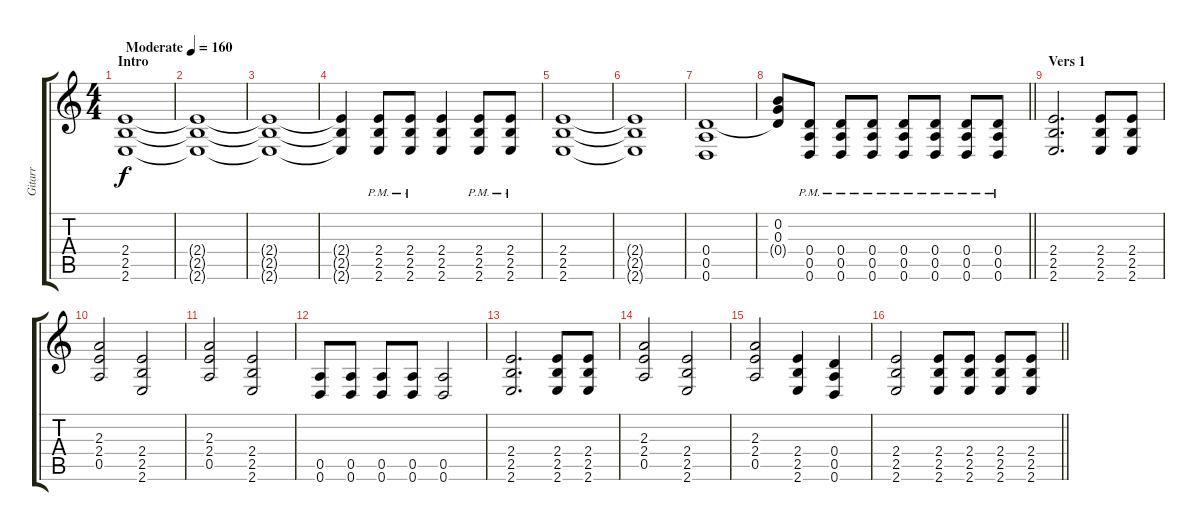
\track ("Gitarr" "Gitarr") {instrument distortionguitar}
\staff {score tabs}
\tuning (E4 B3 G3 D3 A2 D2) {hide}
\ts (4 4)
\section ("" "Intro")
\tempo (160 "Moderate")
\clef g2
\ks c
(2.4 2.5 2.6).1{dy f instrument distortionguitar} |
(2.4{t} 2.5{t} 2.6{t}).1 |
(2.4{t} 2.5{t} 2.6{t}).1 |
(2.4{t} 2.5{t} 2.6{t}).4 (2.4{pm} 2.5{pm} 2.6{pm}).8 (2.4{pm} 2.5{pm} 2.6{pm}).8 (2.4 2.5 2.6).4 (2.4{pm} 2.5{pm} 2.6{pm}).8 (2.4{pm} 2.5{pm} 2.6{pm}).8 |
(2.4 2.5 2.6).1 |
(2.4{t} 2.5{t} 2.6{t}).1 |
(0.4 0.5 0.6).1 |
\barLineRight lightlight
(0.2 0.3 0.4{t}).8 (0.4{pm} 0.5 0.6).8 (0.4{pm} 0.5 0.6).8 (0.4{pm} 0.5 0.6).8 (0.4{pm} 0.5 0.6).8 (0.4{pm} 0.5 0.6).8 (0.4{pm} 0.5 0.6).8 (0.4{pm} 0.5 0.6).8 |
\section ("" "Vers 1")
(2.4 2.5 2.6).2{d} (2.4 2.5 2.6).8 (2.4 2.5 2.6).8 |
(2.3 2.4 0.5).2 (2.4 2.5 2.6).2 |
(2.3 2.4 0.5).2 (2.4 2.5 2.6).2 |
(0.5 0.6).8 (0.5 0.6).8 (0.5 0.6).8 (0.5 0.6).8 (0.5 0.6).2 |
(2.4 2.5 2.6).2{d} (2.4 2.5 2.6).8 (2.4 2.5 2.6).8 |
(2.3 2.4 0.5).2 (2.4 2.5 2.6).2 |
(2.3 2.4 0.5).2 (2.4 2.5 2.6).4 (0.4 0.5 0.6).4 |
\barLineRight lightlight
(2.4 2.5 2.6).2 (2.4 2.5 2.6).8 (2.4 2.5 2.6).8 (2.4 2.5 2.6).8 (2.4 2.5 2.6).8
